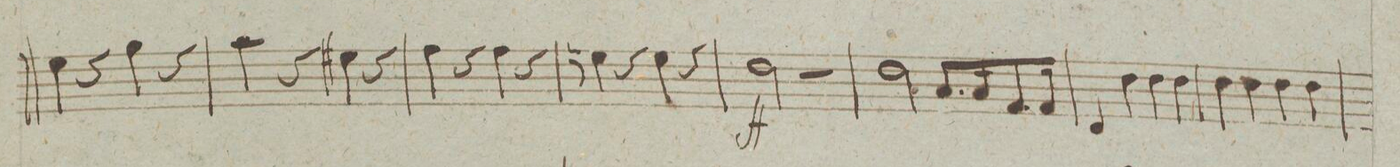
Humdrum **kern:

**kern	**dynam
*I"Baſso	*
*clefF4	*
*k[]	*
*met(c|)	*
*M2/2	*
4G\	.
4r	.
4B\	.
4r	.
=111	=111
4c\	.
4r	.
4G#X\	.
4r	.
=112	=112
4A\	.
4r	.
4A\	.
4r	.
=113	=113
4Gn\	.
4r	.
4G\	.
4r	.
=114	=114
2F\	ff
2r	.
=115	=115
2F\	.
8.C/L	.
16C/K	.
8.AA/	.
16AA/Jk	.
=116	=116
4FF/	.
4F\	.
4F\	.
4F\	.
=117	=117
4F\	.
4F\	.
4F\	.
4F\	.
=118	=118
*-	*-
